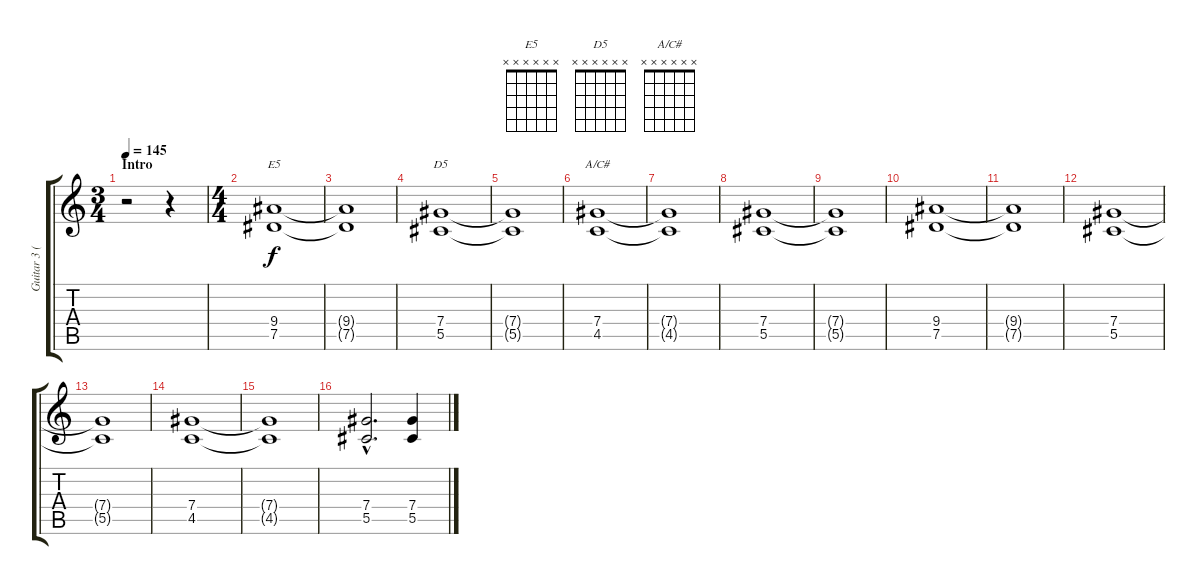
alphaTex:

\track ("Guitar 3 (Izzy)" "Guitar 3 (") {instrument distortionguitar}
\staff {score tabs}
\tuning (Eb4 Bb3 Gb3 Db3 Ab2 Eb2) {hide}
\chord ("E5" x x x x x x)
\chord ("D5" x x x x x x)
\chord ("A/C#" x x x x x x)
\ts (3 4)
\section ("" "Intro")
\tempo 145
\clef g2
\ks c
r.2{dy f instrument distortionguitar} r.4 |
\ts (4 4)
(9.4 7.5).1{ch "E5"} |
(9.4{t} 7.5{t}).1 |
(7.4 5.5).1{ch "D5"} |
(7.4{t} 5.5{t}).1 |
(7.4 4.5).1{ch "A/C#"} |
(7.4{t} 4.5{t}).1 |
(7.4 5.5).1 |
(7.4{t} 5.5{t}).1 |
(9.4 7.5).1 |
(9.4{t} 7.5{t}).1 |
(7.4 5.5).1 |
(7.4{t} 5.5{t}).1 |
(7.4 4.5).1 |
(7.4{t} 4.5{t}).1 |
(7.4{hac} 5.5{hac}).2{d} (7.4 5.5).4
